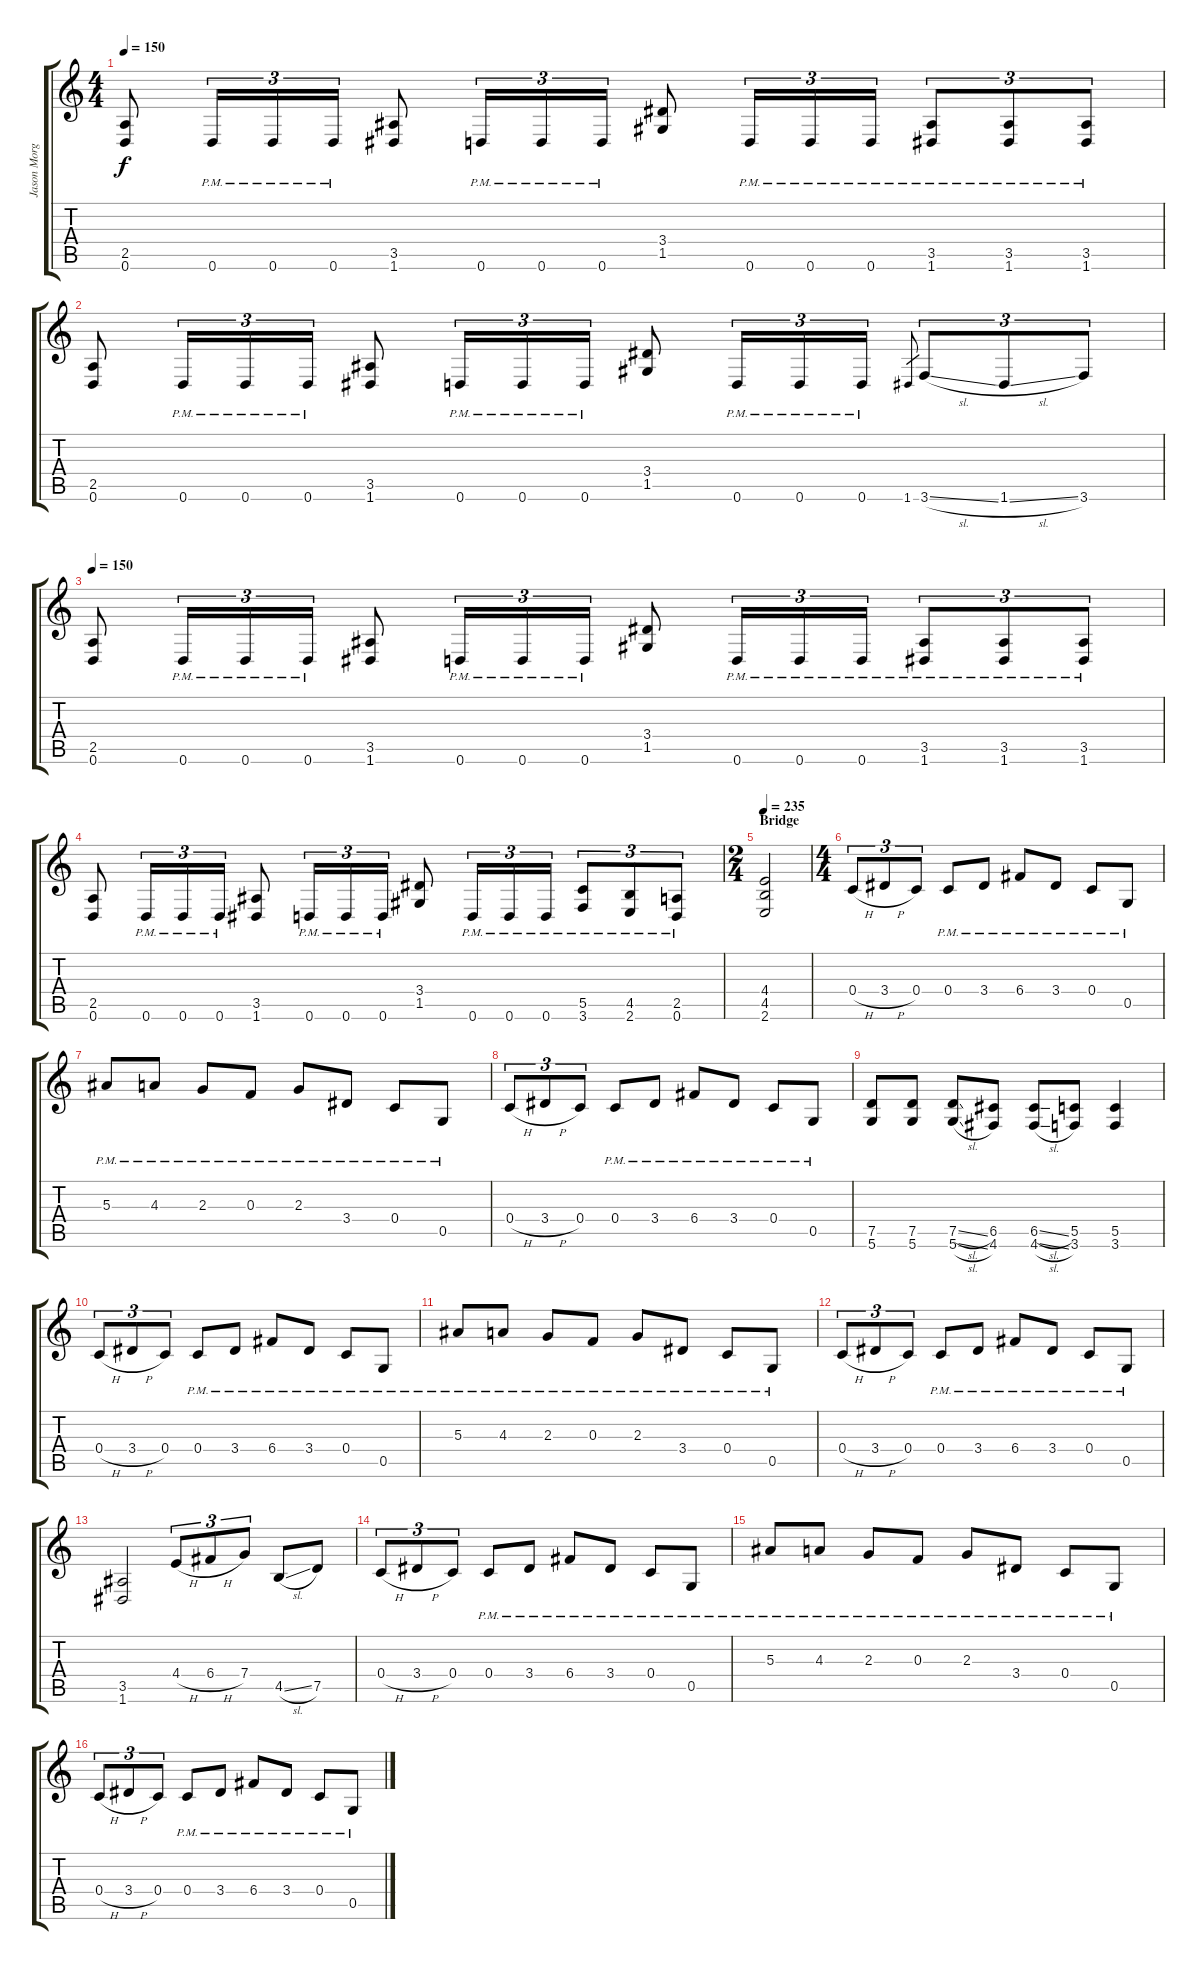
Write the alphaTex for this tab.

\track ("Jason Morgan" "Jason Morg") {instrument distortionguitar}
\staff {score tabs}
\tuning (D4 A3 F3 C3 G2 D2) {hide}
\ts (4 4)
\tempo 150
\clef g2
\ks c
(2.5 0.6).8{dy f instrument distortionguitar} 0.6{pm}.16{tu (3 2)} 0.6{pm}.16{tu (3 2)} 0.6{pm}.16{tu (3 2)} (3.5 1.6).8 0.6{pm}.16{tu (3 2)} 0.6{pm}.16{tu (3 2)} 0.6{pm}.16{tu (3 2)} (3.4 1.5).8 0.6{pm}.16{tu (3 2)} 0.6{pm}.16{tu (3 2)} 0.6{pm}.16{tu (3 2)} (3.5{pm} 1.6{pm}).8{tu (3 2)} (3.5{pm} 1.6{pm}).8{tu (3 2)} (3.5{pm} 1.6{pm}).8{tu (3 2)} |
(2.5 0.6).8 0.6{pm}.16{tu (3 2)} 0.6{pm}.16{tu (3 2)} 0.6{pm}.16{tu (3 2)} (3.5 1.6).8 0.6{pm}.16{tu (3 2)} 0.6{pm}.16{tu (3 2)} 0.6{pm}.16{tu (3 2)} (3.4 1.5).8 0.6{pm}.16{tu (3 2)} 0.6{pm}.16{tu (3 2)} 0.6{pm}.16{tu (3 2)} 1.6.8{gr} 3.6{sl}.8{tu (3 2)} 1.6{sl}.8{tu (3 2)} 3.6.8{tu (3 2)} |
\tempo 150
(2.5 0.6).8 0.6{pm}.16{tu (3 2)} 0.6{pm}.16{tu (3 2)} 0.6{pm}.16{tu (3 2)} (3.5 1.6).8 0.6{pm}.16{tu (3 2)} 0.6{pm}.16{tu (3 2)} 0.6{pm}.16{tu (3 2)} (3.4 1.5).8 0.6{pm}.16{tu (3 2)} 0.6{pm}.16{tu (3 2)} 0.6{pm}.16{tu (3 2)} (3.5{pm} 1.6{pm}).8{tu (3 2)} (3.5{pm} 1.6{pm}).8{tu (3 2)} (3.5{pm} 1.6{pm}).8{tu (3 2)} |
(2.5 0.6).8 0.6{pm}.16{tu (3 2)} 0.6{pm}.16{tu (3 2)} 0.6{pm}.16{tu (3 2)} (3.5 1.6).8 0.6{pm}.16{tu (3 2)} 0.6{pm}.16{tu (3 2)} 0.6{pm}.16{tu (3 2)} (3.4 1.5).8 0.6{pm}.16{tu (3 2)} 0.6{pm}.16{tu (3 2)} 0.6{pm}.16{tu (3 2)} (5.5{pm} 3.6{pm}).8{tu (3 2)} (4.5{pm} 2.6{pm}).8{tu (3 2)} (2.5{pm} 0.6{pm}).8{tu (3 2)} |
\ts (2 4)
\section ("" "Bridge")
\tempo 235
(4.4 4.5 2.6).2 |
\ts (4 4)
0.4{h}.8{tu (3 2)} 3.4{h}.8{tu (3 2)} 0.4.8{tu (3 2)} 0.4{pm}.8 3.4{pm}.8 6.4{pm}.8 3.4{pm}.8 0.4{pm}.8 0.5{pm}.8 |
5.3{pm}.8 4.3{pm}.8 2.3{pm}.8 0.3{pm}.8 2.3{pm}.8 3.4{pm}.8 0.4{pm}.8 0.5{pm}.8 |
0.4{h}.8{tu (3 2)} 3.4{h}.8{tu (3 2)} 0.4.8{tu (3 2)} 0.4{pm}.8 3.4{pm}.8 6.4{pm}.8 3.4{pm}.8 0.4{pm}.8 0.5{pm}.8 |
(7.5 5.6).8 (7.5 5.6).8 (7.5{sl} 5.6{sl}).8 (6.5 4.6).8 (6.5{sl} 4.6{sl}).8 (5.5 3.6).8 (5.5 3.6).4 |
0.4{h}.8{tu (3 2)} 3.4{h}.8{tu (3 2)} 0.4.8{tu (3 2)} 0.4{pm}.8 3.4{pm}.8 6.4{pm}.8 3.4{pm}.8 0.4{pm}.8 0.5{pm}.8 |
5.3{pm}.8 4.3{pm}.8 2.3{pm}.8 0.3{pm}.8 2.3{pm}.8 3.4{pm}.8 0.4{pm}.8 0.5{pm}.8 |
0.4{h}.8{tu (3 2)} 3.4{h}.8{tu (3 2)} 0.4.8{tu (3 2)} 0.4{pm}.8 3.4{pm}.8 6.4{pm}.8 3.4{pm}.8 0.4{pm}.8 0.5{pm}.8 |
(3.5 1.6).2 4.4{h}.8{tu (3 2)} 6.4{h}.8{tu (3 2)} 7.4.8{tu (3 2)} 4.5{sl}.8 7.5.8 |
0.4{h}.8{tu (3 2)} 3.4{h}.8{tu (3 2)} 0.4.8{tu (3 2)} 0.4{pm}.8 3.4{pm}.8 6.4{pm}.8 3.4{pm}.8 0.4{pm}.8 0.5{pm}.8 |
5.3{pm}.8 4.3{pm}.8 2.3{pm}.8 0.3{pm}.8 2.3{pm}.8 3.4{pm}.8 0.4{pm}.8 0.5{pm}.8 |
0.4{h}.8{tu (3 2)} 3.4{h}.8{tu (3 2)} 0.4.8{tu (3 2)} 0.4{pm}.8 3.4{pm}.8 6.4{pm}.8 3.4{pm}.8 0.4{pm}.8 0.5{pm}.8
